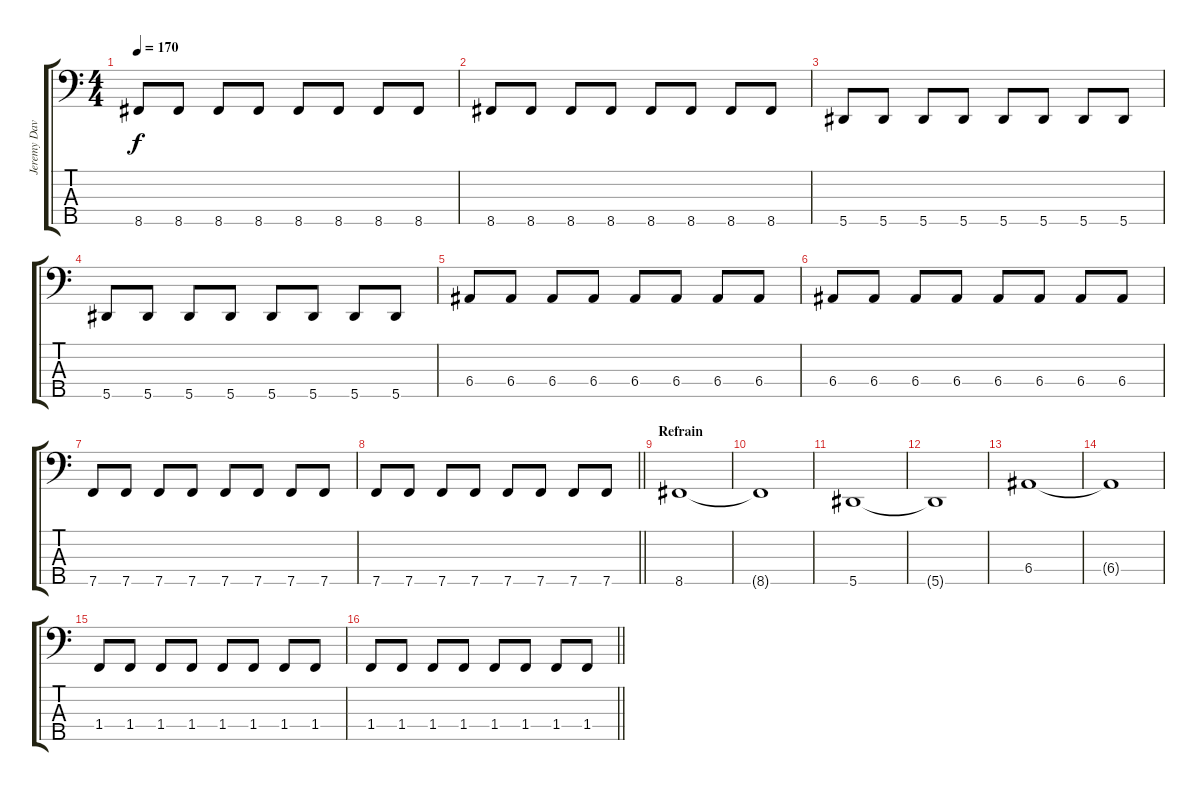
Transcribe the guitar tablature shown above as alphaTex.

\track ("Jeremy Davis (Bass/5 String Wierd Tuning" "Jeremy Dav") {instrument electricbasspick}
\staff {score tabs}
\tuning (G2 D2 A1 E1 Bb0) {hide}
\ts (4 4)
\tempo 170
\clef f4
\ks c
8.5.8{dy f} 8.5.8 8.5.8 8.5.8 8.5.8 8.5.8 8.5.8 8.5.8 |
8.5.8 8.5.8 8.5.8 8.5.8 8.5.8 8.5.8 8.5.8 8.5.8 |
5.5.8 5.5.8 5.5.8 5.5.8 5.5.8 5.5.8 5.5.8 5.5.8 |
5.5.8 5.5.8 5.5.8 5.5.8 5.5.8 5.5.8 5.5.8 5.5.8 |
6.4.8 6.4.8 6.4.8 6.4.8 6.4.8 6.4.8 6.4.8 6.4.8 |
6.4.8 6.4.8 6.4.8 6.4.8 6.4.8 6.4.8 6.4.8 6.4.8 |
7.5.8 7.5.8 7.5.8 7.5.8 7.5.8 7.5.8 7.5.8 7.5.8 |
\barLineRight lightlight
7.5.8 7.5.8 7.5.8 7.5.8 7.5.8 7.5.8 7.5.8 7.5.8 |
\section ("" "Refrain")
8.5.1 |
8.5{t}.1 |
5.5.1 |
5.5{t}.1 |
6.4.1 |
6.4{t}.1 |
1.4.8 1.4.8 1.4.8 1.4.8 1.4.8 1.4.8 1.4.8 1.4.8 |
\barLineRight lightlight
1.4.8 1.4.8 1.4.8 1.4.8 1.4.8 1.4.8 1.4.8 1.4.8
